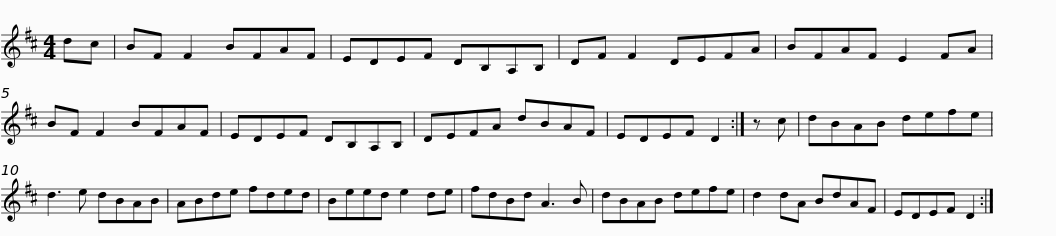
X:1
L:1/8
M:4/4
I:linebreak $
K:D
V:1 treble
V:1
 dc | BF F2 BFAF | EDEF DB,A,B, | DF F2 DEFA | BFAF E2 FA | %5
 BF F2 BFAF |$ EDEF DB,A,B, | DEFA dBAF | EDEF D2 :| z c | %10
 dBAB defe | d3 e dBAB |$ ABde fded | Beed e2 de | fdBd A3 B | %15
 dBAB defe | d2 dA BdAF | EDEF D2 :| %18
